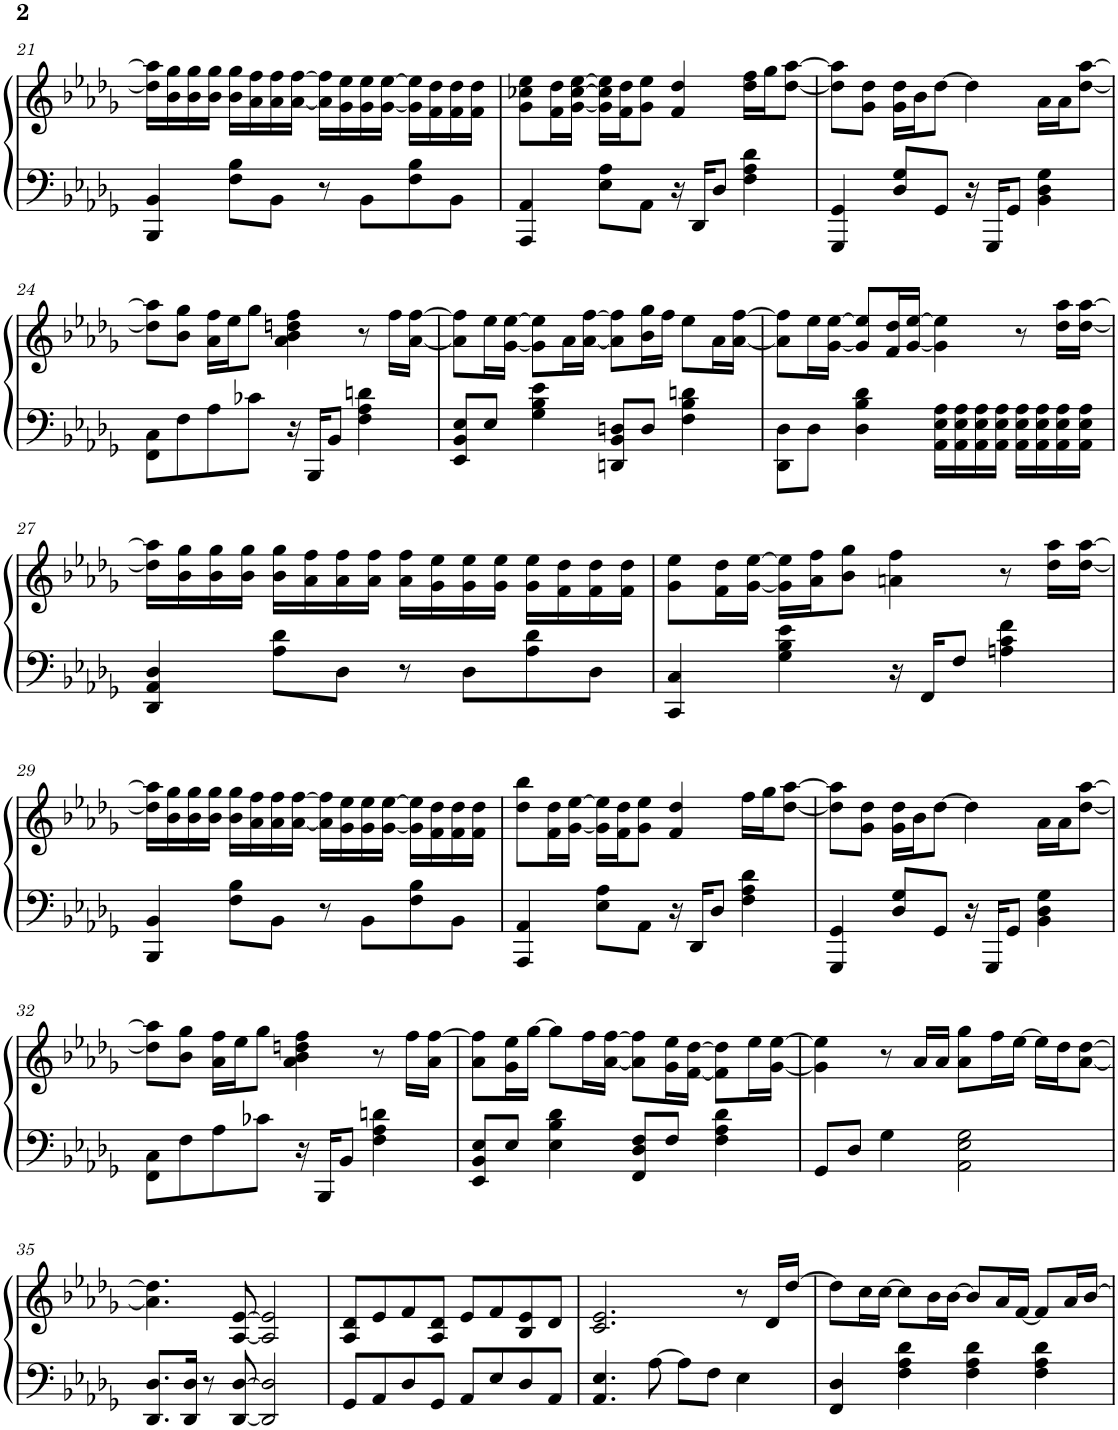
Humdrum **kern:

**kern	**kern
*part1	*part1
*staff2	*staff1
*I"Piano	*
*I'Pno.	*
!!LO:PB:g=z
*clefF4	*clefG2
*k[b-e-a-d-g-]	*k[b-e-a-d-g-]
*M4/4	*M4/4
=21	=21
4BBB-/ 4BB-/	16dd-\] 16aa-\]LL
.	16b-\ 16gg-\
.	16b-\ 16gg-\
.	16b-\ 16gg-\JJ
8F\ 8B-\L	16b-\ 16gg-\LL
.	16a-\ 16ff\
8BB-\J	16a-\ 16ff\
.	[16a-\ [16ff\JJ
8r	16a-\] 16ff\]LL
.	16g-\ 16ee-\
8BB-\L	16g-\ 16ee-\
.	[16g-\ [16ee-\JJ
8F\ 8B-\	16g-\] 16ee-\]LL
.	16f\ 16dd-\
8BB-\J	16f\ 16dd-\
.	16f\ 16dd-\JJ
=22	=22
4AAA-/ 4AA-/	8g-\ 8cc-X\ 8ee-\L
.	16f\ 16dd-\L
.	[16g-\ [16cc-\ [16ee-\JJ
8E-\ 8A-\L	16g-\] 16cc-\] 16ee-\]LL
.	16f\ 16dd-\J
8AA-\J	8g-\ 8ee-\J
16r	4f/ 4dd-/
16DD-/KL	.
8D-/J	.
4F\ 4A-\ 4d-\	16dd-\ 16ff\LL
.	16gg-\J
.	[8dd-\ [8aa-\J
=23	=23
4GGG-/ 4GG-/	8dd-\] 8aa-\]L
.	8g-\ 8dd-\J
8D-/ 8G-/L	16g-\ 16dd-\LL
.	16b-\J
8GG-/J	[8dd-\J
16r	4dd-\]
16GGG-/KL	.
8GG-/J	.
4BB-\ 4D-\ 4G-\	16a-\LL
.	16a-\J
.	[8dd-\ [8aa-\J
!!LO:LB:g=z
=24	=24
8FF\ 8C\L	8dd-\] 8aa-\]L
8F\	8b-\ 8gg-\J
8A-\	16a-\ 16ff\LL
.	16ee-\J
8c-X\J	8gg-\J
16r	4a-\ 4b-\ 4ddn\ 4ff\
16BBB-/KL	.
8BB-/J	.
4F\ 4A-\ 4dn\	8r
.	16ff\LL
.	[16a-\ [16ff\JJ
=25	=25
8EE-/ 8BB-/ 8E-/L	8a-\] 8ff\]L
8E-/J	16ee-\L
.	[16g-\ [16ee-\JJ
4G-\ 4B-\ 4e-\	8g-\] 8ee-\]L
.	16a-\L
.	[16a-\ [16ff\JJ
8DDn/ 8BB-/ 8Dn/L	8a-\] 8ff\]L
8D/J	16b-\ 16gg-\L
.	16ff\JJ
4F\ 4B-\ 4dn\	8ee-\L
.	16a-\L
.	[16a-\ [16ff\JJ
=26	=26
8DD-\ 8D-\L	8a-\] 8ff\]L
8D-\J	16ee-\L
.	[16g-\ [16ee-\JJ
4D-\ 4B-\ 4d-\	8g-/] 8ee-/]L
.	16f/ 16dd-/L
.	[16g-/ [16ee-/JJ
16AA-\ 16E-\ 16A-\LL	4g-\] 4ee-\]
16AA-\ 16E-\ 16A-\	.
16AA-\ 16E-\ 16A-\	.
16AA-\ 16E-\ 16A-\JJ	.
16AA-\ 16E-\ 16A-\LL	8r
16AA-\ 16E-\ 16A-\	.
16AA-\ 16E-\ 16A-\	16dd-\ 16aa-\LL
16AA-\ 16E-\ 16A-\JJ	[16dd-\ [16aa-\JJ
!!LO:LB:g=z
=27	=27
4DD-/ 4AA-/ 4D-/	16dd-\] 16aa-\]LL
.	16b-\ 16gg-\
.	16b-\ 16gg-\
.	16b-\ 16gg-\JJ
8A-\ 8d-\L	16b-\ 16gg-\LL
.	16a-\ 16ff\
8D-\J	16a-\ 16ff\
.	16a-\ 16ff\JJ
8r	16a-\ 16ff\LL
.	16g-\ 16ee-\
8D-\L	16g-\ 16ee-\
.	16g-\ 16ee-\JJ
8A-\ 8d-\	16g-\ 16ee-\LL
.	16f\ 16dd-\
8D-\J	16f\ 16dd-\
.	16f\ 16dd-\JJ
=28	=28
4CC/ 4C/	8g-\ 8ee-\L
.	16f\ 16dd-\L
.	[16g-\ [16ee-\JJ
4G-\ 4B-\ 4e-\	16g-\] 16ee-\]LL
.	16a-\ 16ff\J
.	8b-\ 8gg-\J
16r	4an\ 4ff\
16FF/KL	.
8F/J	.
4An\ 4c\ 4f\	8r
.	16dd-\ 16aa-\LL
.	[16dd-\ [16aa-\JJ
!!LO:LB:g=z
=29	=29
4BBB-/ 4BB-/	16dd-\] 16aa-\]LL
.	16b-\ 16gg-\
.	16b-\ 16gg-\
.	16b-\ 16gg-\JJ
8F\ 8B-\L	16b-\ 16gg-\LL
.	16a-\ 16ff\
8BB-\J	16a-\ 16ff\
.	[16a-\ [16ff\JJ
8r	16a-\] 16ff\]LL
.	16g-\ 16ee-\
8BB-\L	16g-\ 16ee-\
.	[16g-\ [16ee-\JJ
8F\ 8B-\	16g-\] 16ee-\]LL
.	16f\ 16dd-\
8BB-\J	16f\ 16dd-\
.	16f\ 16dd-\JJ
=30	=30
4AAA-/ 4AA-/	8dd-\ 8bb-\L
.	16f\ 16dd-\L
.	[16g-\ [16ee-\JJ
8E-\ 8A-\L	16g-\] 16ee-\]LL
.	16f\ 16dd-\J
8AA-\J	8g-\ 8ee-\J
16r	4f/ 4dd-/
16DD-/KL	.
8D-/J	.
4F\ 4A-\ 4d-\	16ff\LL
.	16gg-\J
.	[8dd-\ [8aa-\J
=31	=31
4GGG-/ 4GG-/	8dd-\] 8aa-\]L
.	8g-\ 8dd-\J
8D-/ 8G-/L	16g-\ 16dd-\LL
.	16b-\J
8GG-/J	[8dd-\J
16r	4dd-\]
16GGG-/KL	.
8GG-/J	.
4BB-\ 4D-\ 4G-\	16a-\LL
.	16a-\J
.	[8dd-\ [8aa-\J
!!LO:LB:g=z
=32	=32
8FF\ 8C\L	8dd-\] 8aa-\]L
8F\	8b-\ 8gg-\J
8A-\	16a-\ 16ff\LL
.	16ee-\J
8c-X\J	8gg-\J
16r	4a-\ 4b-\ 4ddn\ 4ff\
16BBB-/KL	.
8BB-/J	.
4F\ 4A-\ 4dn\	8r
.	16ff\LL
.	16a-\ [16ff\JJ
=33	=33
8EE-/ 8BB-/ 8E-/L	8a-\ 8ff\]L
8E-/J	16g-\ 16ee-\L
.	[16gg-\JJ
4E-\ 4B-\ 4d-\	8gg-\L]
.	16ff\L
.	[16a-\ [16ff\JJ
8FF/ 8D-/ 8F/L	8a-\] 8ff\]L
8F/J	16g-\ 16ee-\L
.	[16f\ [16dd-\JJ
4F\ 4A-\ 4d-\	8f\] 8dd-\]L
.	16ee-\L
.	[16g-\ [16ee-\JJ
=34	=34
8GG-/L	4g-\] 4ee-\]
8D-/J	.
4G-\	8r
.	16a-/LL
.	16a-/JJ
2AA-\ 2E-\ 2G-\	8a-\ 8gg-\L
.	16ff\L
.	[16ee-\JJ
.	16ee-\LL]
.	16dd-\J
.	[8a-\ [8dd-\J
!!LO:LB:g=z
=35	=35
8.DD-/ 8.D-/L	4.a-\] 4.dd-\]
16DD-/ 16D-/Jk	.
8r	.
[8DD-/ [8D-/	[8A-/ [8e-/
2DD-/] 2D-/]	2A-/] 2e-/]
=36	=36
8GG-/L	8A-/ 8d-/L
8AA-/	8e-/
8D-/	8f/
8GG-/J	8A-/ 8d-/J
8AA-/L	8e-/L
8E-/	8f/
8D-/	8B-/ 8e-/
8AA-/J	8d-/J
=37	=37
4.AA-/ 4.E-/	2.c/ 2.e-/
[8A-\	.
8A-\L]	.
8F\J	.
4E-\	8r
.	16d-/LL
.	[16dd-/JJ
=38	=38
4FF/ 4D-/	8dd-\L]
.	16cc\L
.	[16cc\JJ
4F\ 4A-\ 4d-\	8cc\L]
.	16b-\L
.	[16b-\JJ
4F\ 4A-\ 4d-\	8b-/L]
.	16a-/L
.	[16f/JJ
4F\ 4A-\ 4d-\	8f/L]
.	16a-/L
.	[16b-/JJ
=	=
*-	*-
